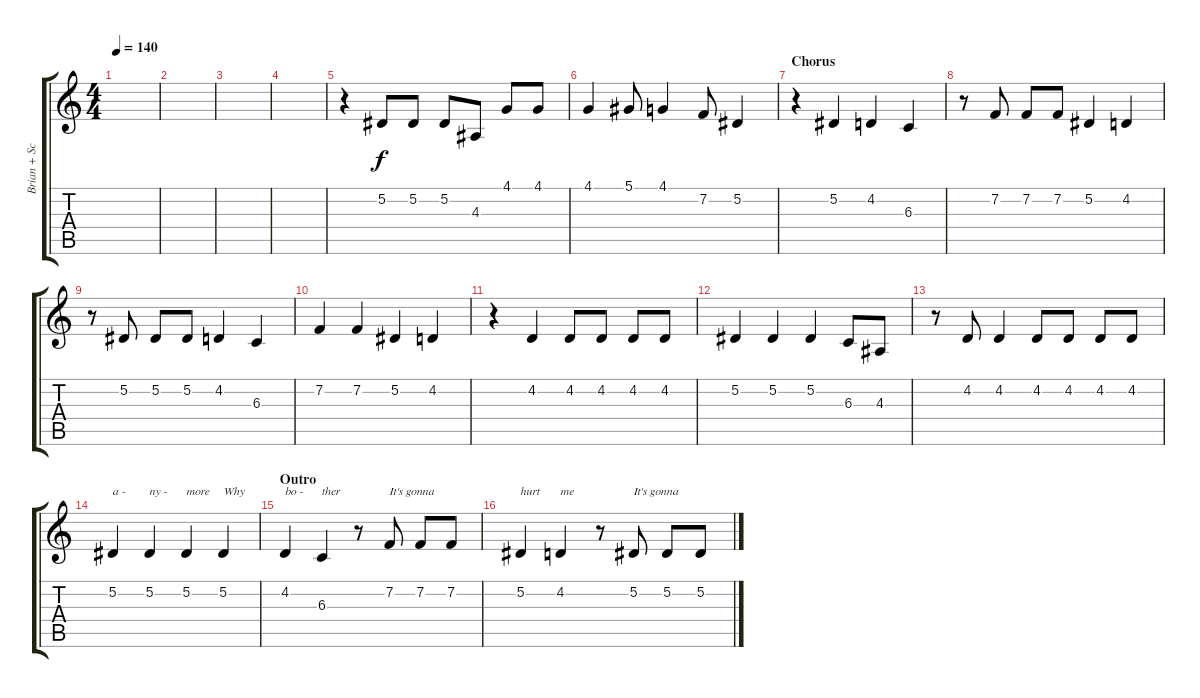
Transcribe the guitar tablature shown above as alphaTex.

\track ("Brian + Scott - Vocals" "Brian + Sc") {instrument lead1square}
\staff {score tabs}
\tuning (Eb4 Bb3 Gb3 Db3 Ab2 Eb2) {hide}
\ts (4 4)
\tempo 140
\clef g2
\ks c
|
|
|
|
r.4 5.2.8 5.2.8 5.2.8 4.3.8 4.1.8 4.1.8 |
4.1.4 5.1.8 4.1.4 7.2.8 5.2.4 |
\section ("" "Chorus")
r.4 5.2.4 4.2.4 6.3.4 |
r.8 7.2.8 7.2.8 7.2.8 5.2.4 4.2.4 |
r.8 5.2.8 5.2.8 5.2.8 4.2.4 6.3.4 |
7.2.4 7.2.4 5.2.4 4.2.4 |
r.4 4.2.4 4.2.8 4.2.8 4.2.8 4.2.8 |
5.2.4 5.2.4 5.2.4 6.3.8 4.3.8 |
r.8 4.2.8 4.2.4 4.2.8 4.2.8 4.2.8 4.2.8 |
5.2.4{txt "a -"} 5.2.4{txt "ny -"} 5.2.4{txt "more"} 5.2.4{txt "Why"} |
\section ("" "Outro")
4.2.4{txt "bo -"} 6.3.4{txt "ther"} r.8 7.2.8{txt "It's gonna"} 7.2.8 7.2.8 |
5.2.4{txt "hurt"} 4.2.4{txt "me"} r.8 5.2.8{txt "It's gonna"} 5.2.8 5.2.8
